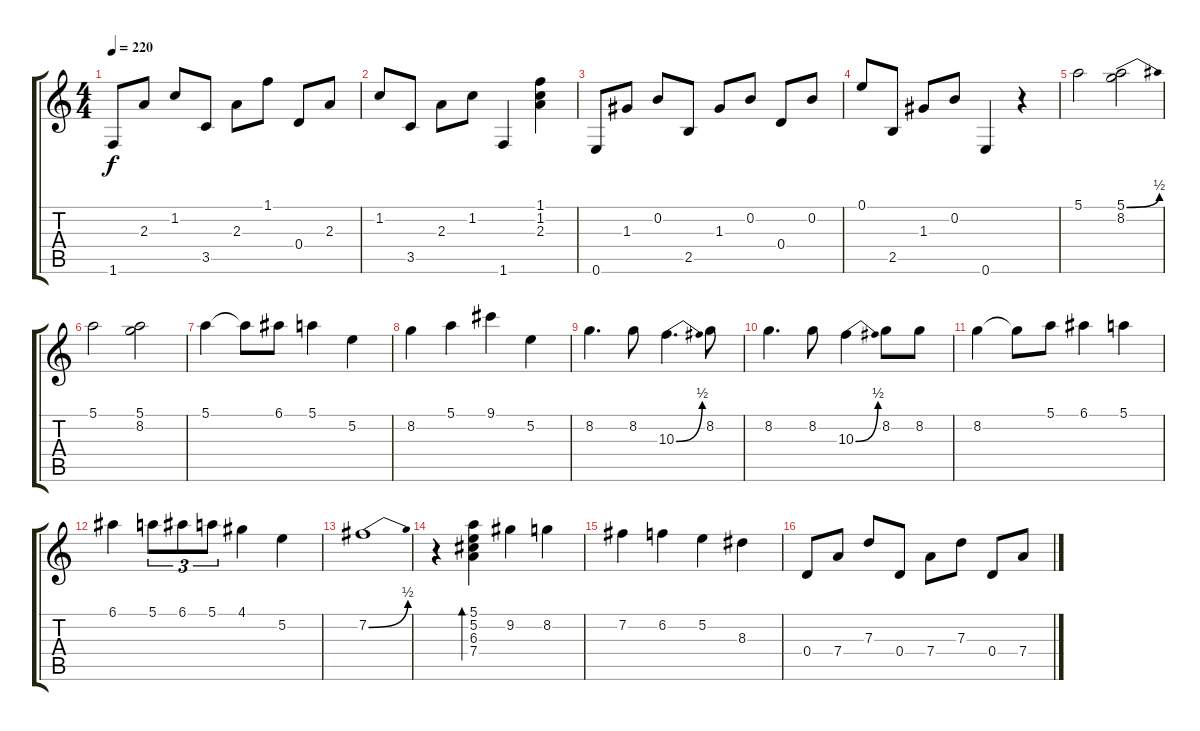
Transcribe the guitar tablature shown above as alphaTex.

\track "" {instrument electricguitarjazz}
\staff {score tabs}
\tuning (E4 B3 G3 D3 A2 E2) {hide}
\ts (4 4)
\tempo 220
\clef g2
\ks c
1.6.8{dy f} 2.3.8 1.2.8 3.5.8 2.3.8 1.1.8 0.4.8 2.3.8 |
1.2.8 3.5.8 2.3.8 1.2.8 1.6.4 (1.1 1.2 2.3).4 |
0.6.8 1.3.8 0.2.8 2.5.8 1.3.8 0.2.8 0.4.8 0.2.8 |
0.1.8 2.5.8 1.3.8 0.2.8 0.6.4 r.4 |
5.1.2 (5.1{be (bend 0 0 60 2)} 8.2).2 |
5.1.2 (5.1 8.2).2 |
5.1.4 5.1{t}.8 6.1.8 5.1.4 5.2.4 |
8.2.4 5.1.4 9.1.4 5.2.4 |
8.2.4{d} 8.2.8 10.3{be (bend 0 0 60 2)}.4{d} 8.2.8 |
8.2.4{d} 8.2.8 10.3{be (bend 0 0 60 2)}.4 8.2.8 8.2.8 |
8.2.4 8.2{t}.8 5.1.8 6.1.4 5.1.4 |
6.1.4 5.1.8{tu (3 2)} 6.1.8{tu (3 2)} 5.1.8{tu (3 2)} 4.1.4 5.2.4 |
7.2{be (bend 0 0 60 2)}.1 |
r.4 (5.1 5.2 6.3 7.4).4{bd 120} 9.2.4 8.2.4 |
7.2.4 6.2.4 5.2.4 8.3.4 |
0.4.8 7.4.8 7.3.8 0.4.8 7.4.8 7.3.8 0.4.8 7.4.8
